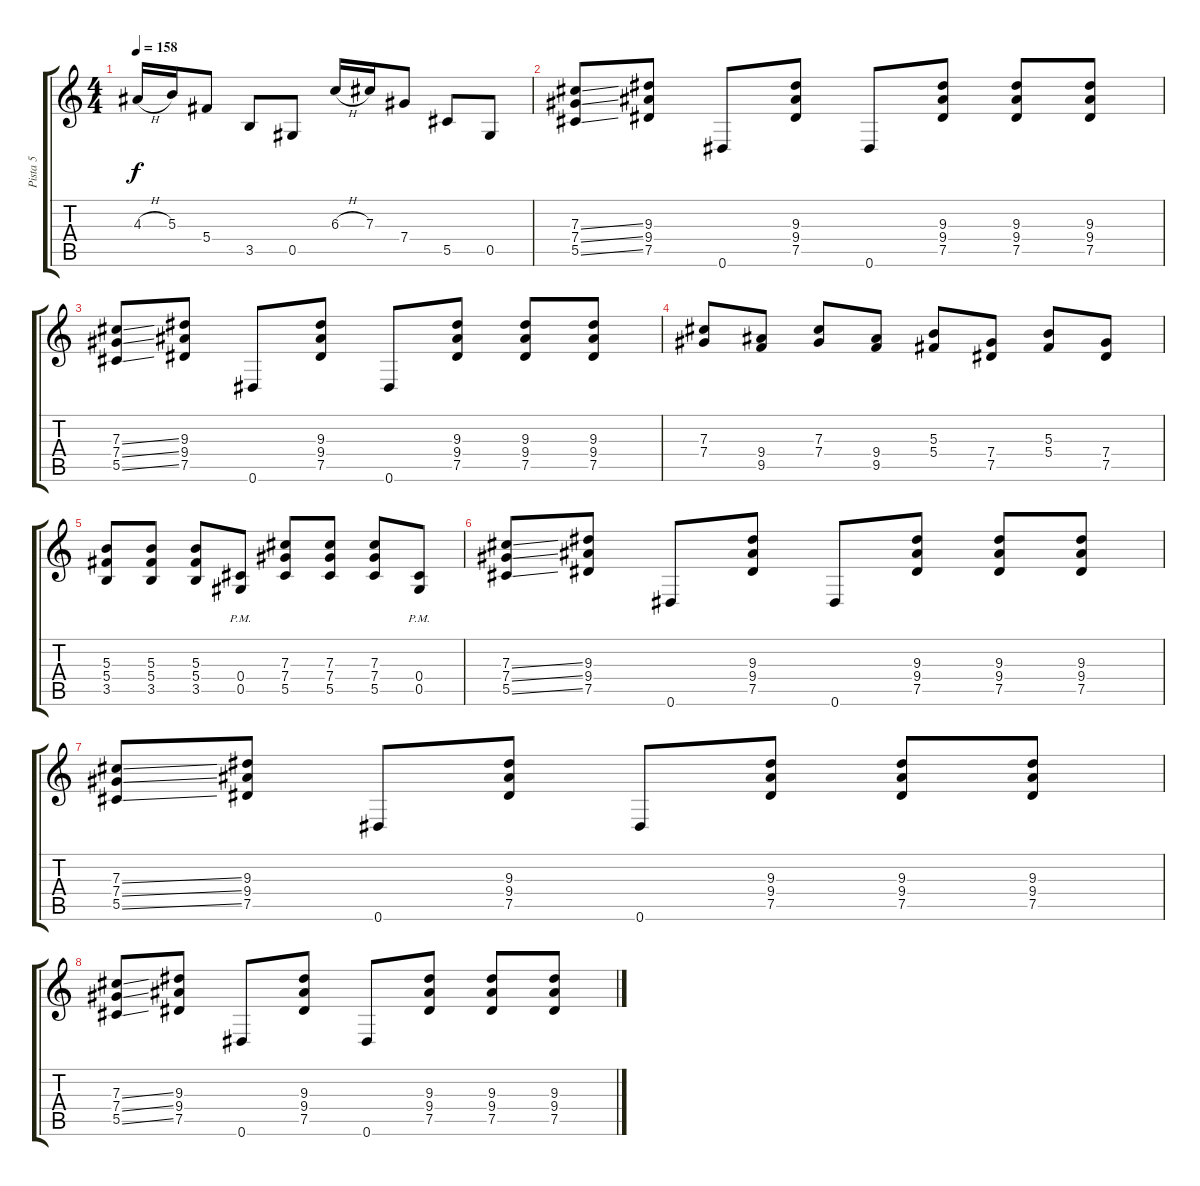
\track ("Pista 5" "Pista 5") {instrument overdrivenguitar}
\staff {score tabs}
\tuning (Eb4 Bb3 Gb3 Db3 Ab2 Eb2) {hide}
\ts (4 4)
\tempo 158
\clef g2
\ks c
4.3{h}.16{dy f} 5.3.16 5.4.8 3.5.8 0.5.8 6.3{h}.16 7.3.16 7.4.8 5.5.8 0.5.8 |
(7.3{ss} 7.4{ss} 5.5{ss}).8 (9.3 9.4 7.5).8 0.6.8 (9.3 9.4 7.5).8 0.6.8 (9.3 9.4 7.5).8 (9.3 9.4 7.5).8 (9.3 9.4 7.5).8 |
(7.3{ss} 7.4{ss} 5.5{ss}).8 (9.3 9.4 7.5).8 0.6.8 (9.3 9.4 7.5).8 0.6.8 (9.3 9.4 7.5).8 (9.3 9.4 7.5).8 (9.3 9.4 7.5).8 |
(7.3 7.4).8 (9.4 9.5).8 (7.3 7.4).8 (9.4 9.5).8 (5.3 5.4).8 (7.4 7.5).8 (5.3 5.4).8 (7.4 7.5).8 |
(5.3 5.4 3.5).8 (5.3 5.4 3.5).8 (5.3 5.4 3.5).8 (0.4{pm} 0.5{pm}).8 (7.3 7.4 5.5).8 (7.3 7.4 5.5).8 (7.3 7.4 5.5).8 (0.4{pm} 0.5{pm}).8 |
(7.3{ss} 7.4{ss} 5.5{ss}).8 (9.3 9.4 7.5).8 0.6.8 (9.3 9.4 7.5).8 0.6.8 (9.3 9.4 7.5).8 (9.3 9.4 7.5).8 (9.3 9.4 7.5).8 |
(7.3{ss} 7.4{ss} 5.5{ss}).8 (9.3 9.4 7.5).8 0.6.8 (9.3 9.4 7.5).8 0.6.8 (9.3 9.4 7.5).8 (9.3 9.4 7.5).8 (9.3 9.4 7.5).8 |
(7.3{ss} 7.4{ss} 5.5{ss}).8 (9.3 9.4 7.5).8 0.6.8 (9.3 9.4 7.5).8 0.6.8 (9.3 9.4 7.5).8 (9.3 9.4 7.5).8 (9.3 9.4 7.5).8
